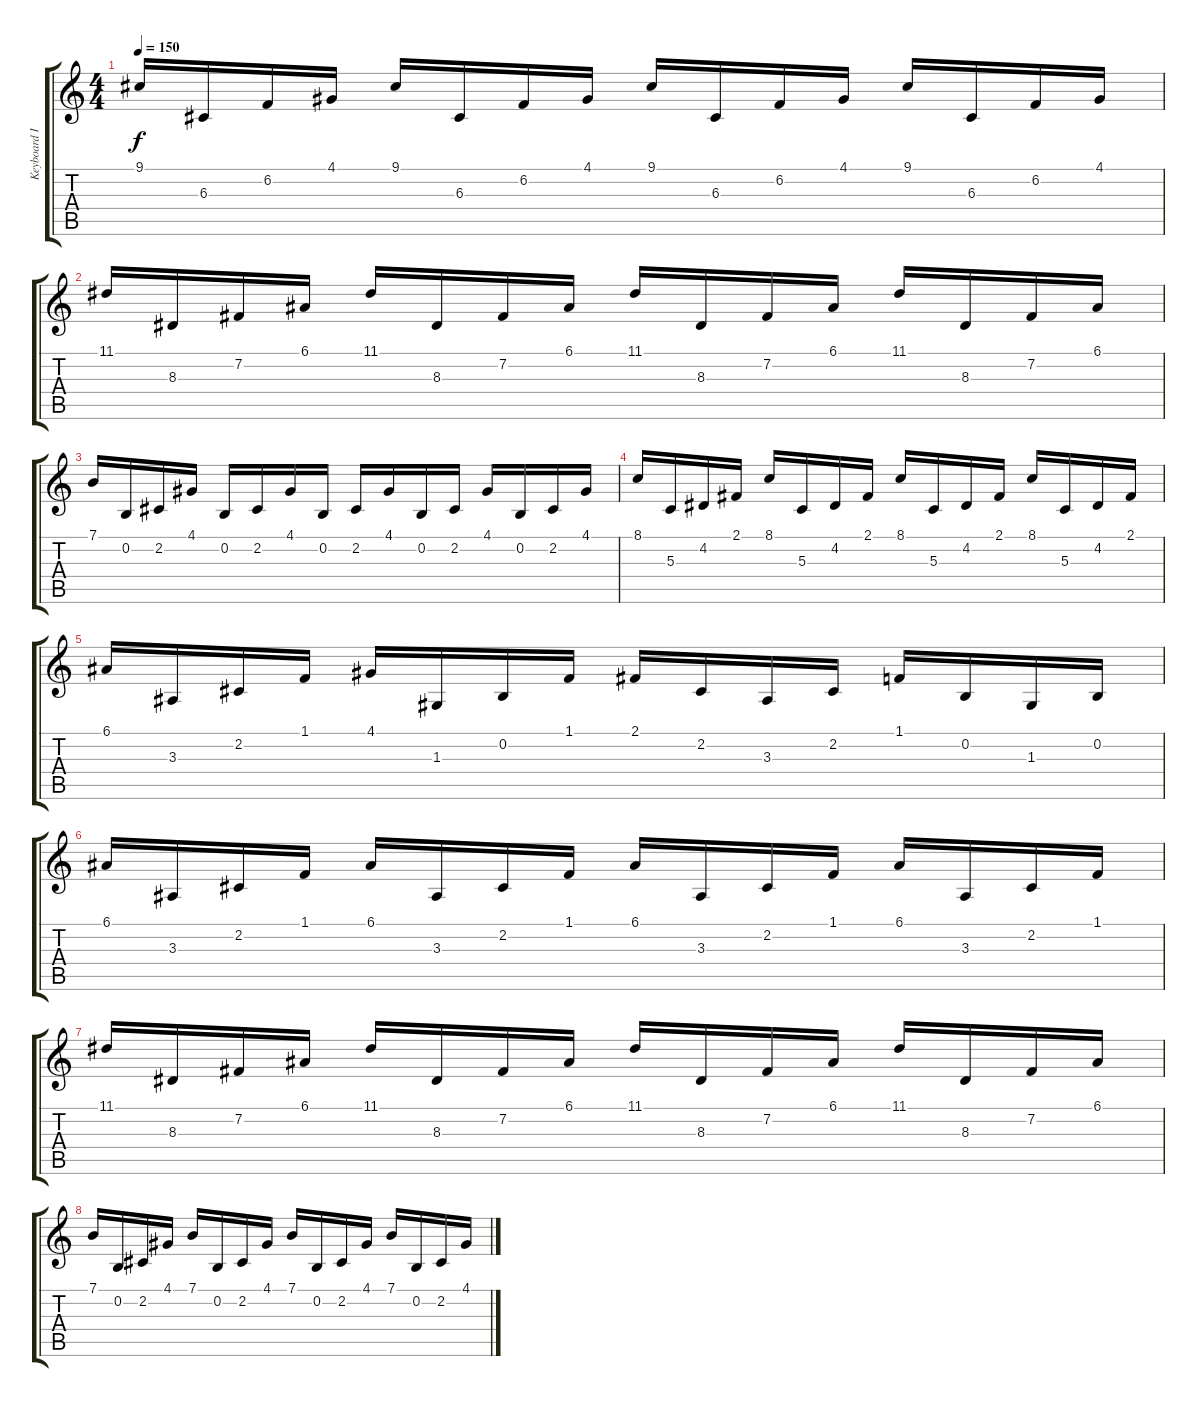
\track ("Keyboard I" "Keyboard I") {instrument harpsichord}
\staff {score tabs}
\tuning (E4 B3 G3 D3 A2 E2) {hide}
\ts (4 4)
\tempo 150
\clef g2
\ks c
9.1.16{dy f} 6.3.16 6.2.16 4.1.16 9.1.16 6.3.16 6.2.16 4.1.16 9.1.16 6.3.16 6.2.16 4.1.16 9.1.16 6.3.16 6.2.16 4.1.16 |
11.1.16 8.3.16 7.2.16 6.1.16 11.1.16 8.3.16 7.2.16 6.1.16 11.1.16 8.3.16 7.2.16 6.1.16 11.1.16 8.3.16 7.2.16 6.1.16 |
7.1.16 0.2.16 2.2.16 4.1.16 0.2.16 2.2.16 4.1.16 0.2.16 2.2.16 4.1.16 0.2.16 2.2.16 4.1.16 0.2.16 2.2.16 4.1.16 |
8.1.16 5.3.16 4.2.16 2.1.16 8.1.16 5.3.16 4.2.16 2.1.16 8.1.16 5.3.16 4.2.16 2.1.16 8.1.16 5.3.16 4.2.16 2.1.16 |
6.1.16 3.3.16 2.2.16 1.1.16 4.1.16 1.3.16 0.2.16 1.1.16 2.1.16 2.2.16 3.3.16 2.2.16 1.1.16 0.2.16 1.3.16 0.2.16 |
6.1.16 3.3.16 2.2.16 1.1.16 6.1.16 3.3.16 2.2.16 1.1.16 6.1.16 3.3.16 2.2.16 1.1.16 6.1.16 3.3.16 2.2.16 1.1.16 |
11.1.16 8.3.16 7.2.16 6.1.16 11.1.16 8.3.16 7.2.16 6.1.16 11.1.16 8.3.16 7.2.16 6.1.16 11.1.16 8.3.16 7.2.16 6.1.16 |
7.1.16 0.2.16 2.2.16 4.1.16 7.1.16 0.2.16 2.2.16 4.1.16 7.1.16 0.2.16 2.2.16 4.1.16 7.1.16 0.2.16 2.2.16 4.1.16
